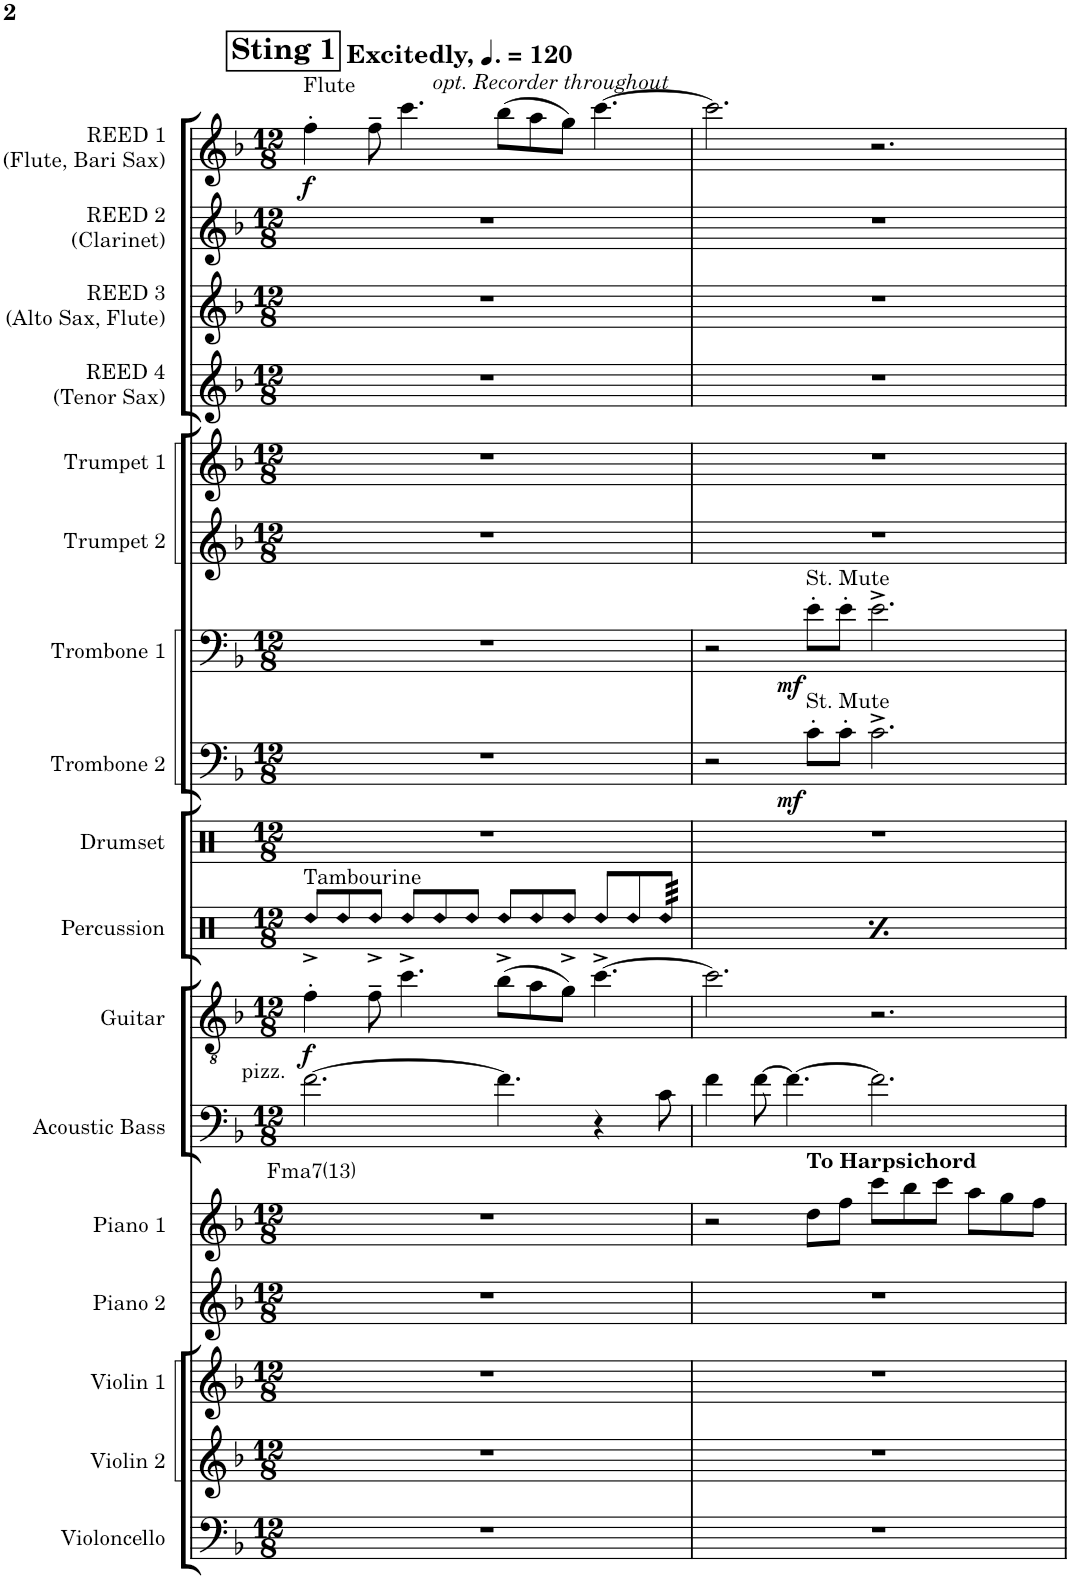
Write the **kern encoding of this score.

**kern	**kern	**kern	**kern	**kern	**harte	**kern	**kern	**dynam	**kern	**kern	**kern	**dynam	**kern	**dynam	**kern	**kern	**kern	**kern	**kern	**kern	**dynam
*part17	*part16	*part15	*part14	*part13	*part13	*part12	*part11	*part11	*part10	*part9	*part8	*part8	*part7	*part7	*part6	*part5	*part4	*part3	*part2	*part1	*part1
*staff17	*staff16	*staff15	*staff14	*staff13	*	*staff12	*staff11	*staff11	*staff10	*staff9	*staff8	*staff8	*staff7	*staff7	*staff6	*staff5	*staff4	*staff3	*staff2	*staff1	*staff1
*I"Violoncello	*I"Violin 2	*I"Violin 1	*I"Piano 2	*I"Piano 1	*	*I"Acoustic Bass	*I"Guitar	*	*I"Percussion	*I"Drumset	*I"Trombone 2	*	*I"Trombone 1	*	*I"Trumpet 2	*I"Trumpet 1	*I"REED 4 (Tenor Sax)	*I"REED 3 (Alto Sax, Flute)	*I"REED 2 (Clarinet)	*I"REED 1 (Flute, Bari Sax)	*
*I'Vc.	*I'Vln. 2	*I'Vln. 1	*I'Pno. 2	*I'Pno. 1	*	*I'Bass.	*I'Guit.	*	*I'Perc.	*I'Drs.	*I'Tbn. 2	*	*I'Tbn. 1	*	*I'Tpt. 2	*I'Tpt. 1	*I'Tenor	*I'Alto	*I'Clar.	*I'Fl.	*
*clefF4	*clefG2	*clefG2	*clefG2	*clefG2	*	*clefF4	*clefGv2	*	*clefX	*clefX	*clefF4	*	*clefF4	*	*clefG2	*clefG2	*clefG2	*clefG2	*clefG2	*clefG2	*
*	*	*	*	*	*	*Trd7c12	*	*	*	*	*	*	*	*	*Trd1c2	*Trd1c2	*Trd8c14	*Trd5c9	*Trd1c2	*	*
*k[b-]	*k[b-]	*k[b-]	*k[b-]	*k[b-]	*	*k[b-]	*k[b-]	*	*k[]	*k[]	*k[b-]	*	*k[b-]	*	*k[b-]	*k[b-]	*k[b-]	*k[b-]	*k[b-]	*k[b-]	*
*M12/8	*M12/8	*M12/8	*M12/8	*M12/8	*	*M12/8	*M12/8	*	*M12/8	*M12/8	*M12/8	*	*M12/8	*	*M12/8	*M12/8	*M12/8	*M12/8	*M12/8	*M12/8	*
*MM180	*MM180	*MM180	*MM180	*MM180	*	*MM180	*MM180	*	*MM180	*MM180	*MM180	*	*MM180	*	*MM180	*MM180	*MM180	*MM180	*MM180	*MM180	*
!!LO:REH:place=s1:a:B:cj:fs=14:t=Sting 1
=1	=1	=1	=1	=1	=1	=1	=1	=1	=1	=1	=1	=1	=1	=1	=1	=1	=1	=1	=1	=1	=1
!	!	!	!	!	!	!	!	!	!	!	!	!	!	!	!	!	!	!	!	!LO:TX:a:t=Flute	!
!	!	!	!	!	!	!	!	!	!	!	!	!	!	!	!	!	!	!	!	!LO:TX:a:B:t=Excitedly,	!
!	!	!	!	!	!	!	!	!	!	!	!	!	!	!	!	!	!	!	!	!LO:TX:a:i:t=opt. Recorder throughout	!
!	!	!	!	!	!	!	!	!	!LO:TX:a:t=Tambourine	!	!	!	!	!	!	!	!	!	!	!	!
!	!	!	!	!	!	!LO:TX:a:t=pizz.	!	!	!	!	!	!	!	!	!	!	!	!	!	!	!
!	!	!	!	!	!LO:H:kt=ma7	!	!	!LO:DY:b	!LO:N:head=diamond	!	!	!	!	!	!	!	!	!	!	!	!LO:DY:b
1.r	1.r	1.r	1.r	1.r	F:maj7(13)	[2.f\	4f'\	f	8Rdd^/L	1.r	1.r	.	1.r	.	1.r	1.r	1.r	1.r	1.r	4ff'\	f
!	!	!	!	!	!	!	!	!	!LO:N:head=diamond	!	!	!	!	!	!	!	!	!	!	!	!
.	.	.	.	.	.	.	.	.	8Rdd/	.	.	.	.	.	.	.	.	.	.	.	.
!	!	!	!	!	!	!	!	!	!LO:N:head=diamond	!	!	!	!	!	!	!	!	!	!	!	!
.	.	.	.	.	.	.	8f~\	.	8Rdd^/J	.	.	.	.	.	.	.	.	.	.	8ff~\	.
!	!	!	!	!	!	!	!	!	!LO:N:head=diamond	!	!	!	!	!	!	!	!	!	!	!	!
.	.	.	.	.	.	.	4.cc\	.	8Rdd^/L	.	.	.	.	.	.	.	.	.	.	4.ccc\	.
!	!	!	!	!	!	!	!	!	!LO:N:head=diamond	!	!	!	!	!	!	!	!	!	!	!	!
.	.	.	.	.	.	.	.	.	8Rdd/	.	.	.	.	.	.	.	.	.	.	.	.
!	!	!	!	!	!	!	!	!	!LO:N:head=diamond	!	!	!	!	!	!	!	!	!	!	!	!
.	.	.	.	.	.	.	.	.	8Rdd/J	.	.	.	.	.	.	.	.	.	.	.	.
!	!	!	!	!	!	!	!	!	!LO:N:head=diamond	!	!	!	!	!	!	!	!	!	!	!	!
.	.	.	.	.	.	4.f\]	(8b-\L	.	8Rdd^/L	.	.	.	.	.	.	.	.	.	.	(8bb-\L	.
!	!	!	!	!	!	!	!	!	!LO:N:head=diamond	!	!	!	!	!	!	!	!	!	!	!	!
.	.	.	.	.	.	.	8a\	.	8Rdd/	.	.	.	.	.	.	.	.	.	.	8aa\	.
!	!	!	!	!	!	!	!	!	!LO:N:head=diamond	!	!	!	!	!	!	!	!	!	!	!	!
.	.	.	.	.	.	.	8g\J)	.	8Rdd^/J	.	.	.	.	.	.	.	.	.	.	8gg\J)	.
!	!	!	!	!	!	!	!	!	!LO:N:head=diamond	!	!	!	!	!	!	!	!	!	!	!	!
.	.	.	.	.	.	4r	[4.cc\	.	8Rdd^/L	.	.	.	.	.	.	.	.	.	.	[4.ccc\	.
!	!	!	!	!	!	!	!	!	!LO:N:head=diamond	!	!	!	!	!	!	!	!	!	!	!	!
.	.	.	.	.	.	.	.	.	8Rdd/	.	.	.	.	.	.	.	.	.	.	.	.
!	!	!	!	!	!	!	!	!	!LO:N:head=diamond	!	!	!	!	!	!	!	!	!	!	!	!
*	*	*	*	*	*	*	*	*	*tremolo	*	*	*	*	*	*	*	*	*	*	*	*
.	.	.	.	.	.	8c\	.	.	64Rdd/	.	.	.	.	.	.	.	.	.	.	.	.
.	.	.	.	.	.	.	.	.	64Rdd/	.	.	.	.	.	.	.	.	.	.	.	.
.	.	.	.	.	.	.	.	.	64Rdd/	.	.	.	.	.	.	.	.	.	.	.	.
.	.	.	.	.	.	.	.	.	64Rdd/	.	.	.	.	.	.	.	.	.	.	.	.
.	.	.	.	.	.	.	.	.	64Rdd/	.	.	.	.	.	.	.	.	.	.	.	.
.	.	.	.	.	.	.	.	.	64Rdd/	.	.	.	.	.	.	.	.	.	.	.	.
.	.	.	.	.	.	.	.	.	64Rdd/	.	.	.	.	.	.	.	.	.	.	.	.
.	.	.	.	.	.	.	.	.	64Rdd/JJJJ	.	.	.	.	.	.	.	.	.	.	.	.
*	*	*	*	*	*	*	*	*	*Xtremolo	*	*	*	*	*	*	*	*	*	*	*	*
=2	=2	=2	=2	=2	=2	=2	=2	=2	=2	=2	=2	=2	=2	=2	=2	=2	=2	=2	=2	=2	=2
!	!	!	!	!	!	!	!	!	!LO:TX:a:t=Tambourine	!	!	!	!	!	!	!	!	!	!	!	!
!	!	!	!	!	!	!	!	!	!LO:N:head=diamond	!	!	!	!	!	!	!	!	!	!	!	!
*	*	*	*	*	*	*	*	*	*	*	*^	*	*^	*	*	*	*	*	*	*	*
1.r	1.r	1.r	1.r	2r	.	4f\	2.cc\]	.	8Rdd^/L	1.r	2r	4.ryy	.	2r	4..ryy	.	1.r	1.r	1.r	1.r	1.r	2.ccc\]	.
!	!	!	!	!	!	!	!	!	!LO:N:head=diamond	!	!	!	!	!	!	!	!	!	!	!	!	!	!
.	.	.	.	.	.	.	.	.	8Rdd/	.	.	.	.	.	.	.	.	.	.	.	.	.	.
!	!	!	!	!	!	!	!	!	!LO:N:head=diamond	!	!	!	!	!	!	!	!	!	!	!	!	!	!
.	.	.	.	.	.	[8f\	.	.	8Rdd^/J	.	.	.	.	.	.	.	.	.	.	.	.	.	.
!	!	!	!	!	!	!	!	!	!LO:N:head=diamond	!	!	!	!LO:DY:b	!	!	!	!	!	!	!	!	!	!
.	.	.	.	.	.	4.f\_	.	.	8Rdd^/L	.	.	1ryy	mf	.	.	.	.	.	.	.	.	.	.
!	!	!	!	!	!	!	!	!	!	!	!	!	!	!	!	!LO:DY:b	!	!	!	!	!	!	!
.	.	.	.	.	.	.	.	.	.	.	.	.	.	.	1ryy	mf	.	.	.	.	.	.	.
!	!	!	!	!	!	!	!	!	!	!	!	!	!	!LO:TX:a:t=St. Mute	!	!	!	!	!	!	!	!	!
!	!	!	!	!	!	!	!	!	!	!	!LO:TX:a:t=St. Mute	!	!	!	!	!	!	!	!	!	!	!	!
!	!	!	!	!LO:TX:a:B:t=To Harpsichord	!	!	!	!	!	!	!	!	!	!	!	!	!	!	!	!	!	!	!
!	!	!	!	!	!	!	!	!	!LO:N:head=diamond	!	!	!	!	!	!	!	!	!	!	!	!	!	!
.	.	.	.	8dd\L	.	.	.	.	8Rdd/	.	8c'\L	.	.	8e'\L	.	.	.	.	.	.	.	.	.
!	!	!	!	!	!	!	!	!	!LO:N:head=diamond	!	!	!	!	!	!	!	!	!	!	!	!	!	!
.	.	.	.	8ff\J	.	.	.	.	8Rdd/J	.	8c'\J	.	.	8e'\J	.	.	.	.	.	.	.	.	.
!	!	!	!	!	!	!	!	!	!LO:N:head=diamond	!	!	!	!	!	!	!	!	!	!	!	!	!	!
.	.	.	.	8ccc\L	.	2.f\]	2.r	.	8Rdd^/L	.	2.c^\	.	.	2.e^\	.	.	.	.	.	.	.	2.r	.
!	!	!	!	!	!	!	!	!	!LO:N:head=diamond	!	!	!	!	!	!	!	!	!	!	!	!	!	!
.	.	.	.	8bb-\	.	.	.	.	8Rdd/	.	.	.	.	.	.	.	.	.	.	.	.	.	.
!	!	!	!	!	!	!	!	!	!LO:N:head=diamond	!	!	!	!	!	!	!	!	!	!	!	!	!	!
.	.	.	.	8ccc\J	.	.	.	.	8Rdd^/J	.	.	.	.	.	.	.	.	.	.	.	.	.	.
!	!	!	!	!	!	!	!	!	!LO:N:head=diamond	!	!	!	!	!	!	!	!	!	!	!	!	!	!
.	.	.	.	8aa\L	.	.	.	.	8Rdd^/L	.	.	.	.	.	.	.	.	.	.	.	.	.	.
!	!	!	!	!	!	!	!	!	!LO:N:head=diamond	!	!	!	!	!	!	!	!	!	!	!	!	!	!
.	.	.	.	8gg\	.	.	.	.	8Rdd/	.	.	.	.	.	.	.	.	.	.	.	.	.	.
!	!	!	!	!	!	!	!	!	!LO:N:head=diamond	!	!	!	!	!	!	!	!	!	!	!	!	!	!
*	*	*	*	*	*	*	*	*	*tremolo	*	*	*	*	*	*	*	*	*	*	*	*	*	*
.	.	.	.	8ff\J	.	.	.	.	64Rdd/	.	.	8ryy	.	.	.	.	.	.	.	.	.	.	.
.	.	.	.	.	.	.	.	.	64Rdd/	.	.	.	.	.	.	.	.	.	.	.	.	.	.
.	.	.	.	.	.	.	.	.	64Rdd/	.	.	.	.	.	.	.	.	.	.	.	.	.	.
.	.	.	.	.	.	.	.	.	64Rdd/	.	.	.	.	.	.	.	.	.	.	.	.	.	.
.	.	.	.	.	.	.	.	.	64Rdd/	.	.	.	.	.	16ryy	.	.	.	.	.	.	.	.
.	.	.	.	.	.	.	.	.	64Rdd/	.	.	.	.	.	.	.	.	.	.	.	.	.	.
.	.	.	.	.	.	.	.	.	64Rdd/	.	.	.	.	.	.	.	.	.	.	.	.	.	.
.	.	.	.	.	.	.	.	.	64Rdd/JJJJ	.	.	.	.	.	.	.	.	.	.	.	.	.	.
*	*	*	*	*	*	*	*	*	*Xtremolo	*	*	*	*	*	*	*	*	*	*	*	*	*	*
*	*	*	*	*	*	*	*	*	*	*	*v	*v	*	*	*	*	*	*	*	*	*	*	*
*	*	*	*	*	*	*	*	*	*	*	*	*	*v	*v	*	*	*	*	*	*	*	*
=	=	=	=	=	=	=	=	=	=	=	=	=	=	=	=	=	=	=	=	=	=
*-	*-	*-	*-	*-	*-	*-	*-	*-	*-	*-	*-	*-	*-	*-	*-	*-	*-	*-	*-	*-	*-
